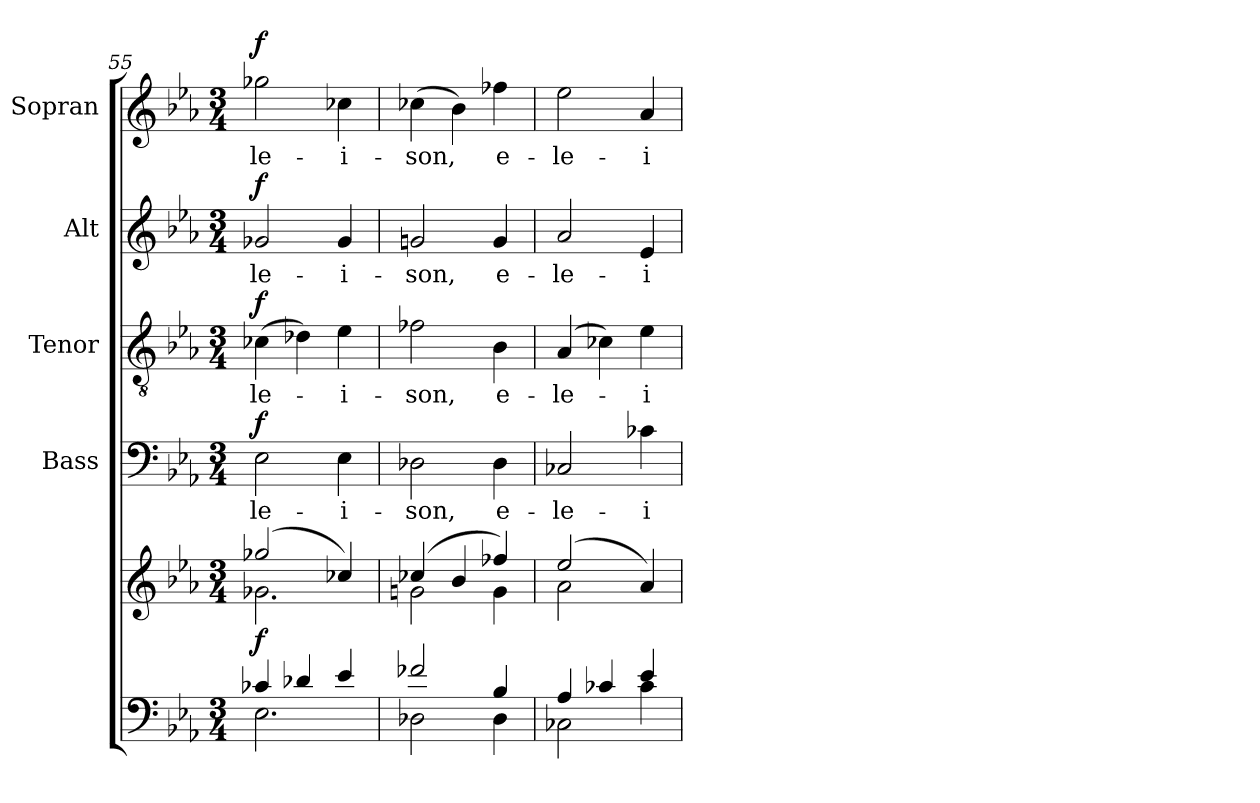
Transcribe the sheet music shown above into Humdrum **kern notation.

**kern	**kern	**dynam	**kern	**text	**dynam	**kern	**text	**dynam	**kern	**text	**dynam	**kern	**text	**dynam
*part5	*part5	*part5	*part4	*part4	*part4	*part3	*part3	*part3	*part2	*part2	*part2	*part1	*part1	*part1
*staff6	*staff5	*staff5/6	*staff4	*staff4	*staff4	*staff3	*staff3	*staff3	*staff2	*staff2	*staff2	*staff1	*staff1	*staff1
*	*	*	*I"Bass	*	*	*I"Tenor	*	*	*I"Alt	*	*	*I"Sopran	*	*
*	*	*	*I'B.	*	*	*I'T.	*	*	*I'A.	*	*	*I'S.	*	*
!!LO:PB:g=z
*clefF4	*clefG2	*	*clefF4	*	*	*clefGv2	*	*	*clefG2	*	*	*clefG2	*	*
*k[b-e-a-]	*k[b-e-a-]	*	*k[b-e-a-]	*	*	*k[b-e-a-]	*	*	*k[b-e-a-]	*	*	*k[b-e-a-]	*	*
*E-:	*E-:	*	*E-:	*	*	*E-:	*	*	*E-:	*	*	*E-:	*	*
*M3/4	*M3/4	*	*M3/4	*	*	*M3/4	*	*	*M3/4	*	*	*M3/4	*	*
=55	=55	=55	=55	=55	=55	=55	=55	=55	=55	=55	=55	=55	=55	=55
*^	*^	*	*	*	*	*	*	*	*	*	*	*	*	*
!	!	!	!	!LO:DY:b	!	!LO:LY:b	!LO:DY:a	!	!LO:LY:b	!LO:DY:a	!	!LO:LY:b	!LO:DY:a	!	!LO:LY:b	!LO:DY:a
4c-X/	2.E-\	(2gg-X/	2.g-X\	f	2E-\	-le-	f	(>4c-X\	-le-	f	2g-X/	-le-	f	2gg-X\	-le-	f
4d-X/	.	.	.	.	.	.	.	4d-X\)	.	.	.	.	.	.	.	.
!	!	!	!	!	!	!LO:LY:b	!	!	!LO:LY:b	!	!	!LO:LY:b	!	!	!LO:LY:b	!
4e-/	.	4cc-X/)	.	.	4E-\	-i-	.	4e-\	-i-	.	4g-/	-i-	.	4cc-X\	-i-	.
=56	=56	=56	=56	=56	=56	=56	=56	=56	=56	=56	=56	=56	=56	=56	=56	=56
!	!	!	!	!	!	!LO:LY:b	!	!	!LO:LY:b	!	!	!LO:LY:b	!	!	!LO:LY:b	!
2f-X/	2D-X\	(4cc-X/	2gn\	.	2D-X\	-son,	.	2f-X\	-son,	.	2gn/	-son,	.	(>4cc-X\	-son,	.
.	.	4b-/	.	.	.	.	.	.	.	.	.	.	.	4b-\)	.	.
!	!	!	!	!	!	!LO:LY:b	!	!	!LO:LY:b	!	!	!LO:LY:b	!	!	!LO:LY:b	!
4B-/	4D-\	4ff-X/)	4g\	.	4D-\	e-	.	4B-\	e-	.	4g/	e-	.	4ff-X\	e-	.
=57	=57	=57	=57	=57	=57	=57	=57	=57	=57	=57	=57	=57	=57	=57	=57	=57
!	!	!	!	!	!	!LO:LY:b	!	!	!LO:LY:b	!	!	!LO:LY:b	!	!	!LO:LY:b	!
4A-/	2C-X\	(2ee-/	2a-\	.	2C-X/	-le-	.	(4A-/	-le-	.	2a-/	-le-	.	2ee-\	-le-	.
4c-X/	.	.	.	.	.	.	.	4c-X\)	.	.	.	.	.	.	.	.
!	!	!	!	!	!	!LO:LY:b	!	!	!LO:LY:b	!	!	!LO:LY:b	!	!	!LO:LY:b	!
4e-/	4c-\	4a-/)	4ryy	.	4c-X\	-i-	.	4e-\	-i-	.	4e-/	-i-	.	4a-/	-i-	.
*v	*v	*	*	*	*	*	*	*	*	*	*	*	*	*	*	*
*	*v	*v	*	*	*	*	*	*	*	*	*	*	*	*	*
=	=	=	=	=	=	=	=	=	=	=	=	=	=	=
*-	*-	*-	*-	*-	*-	*-	*-	*-	*-	*-	*-	*-	*-	*-
